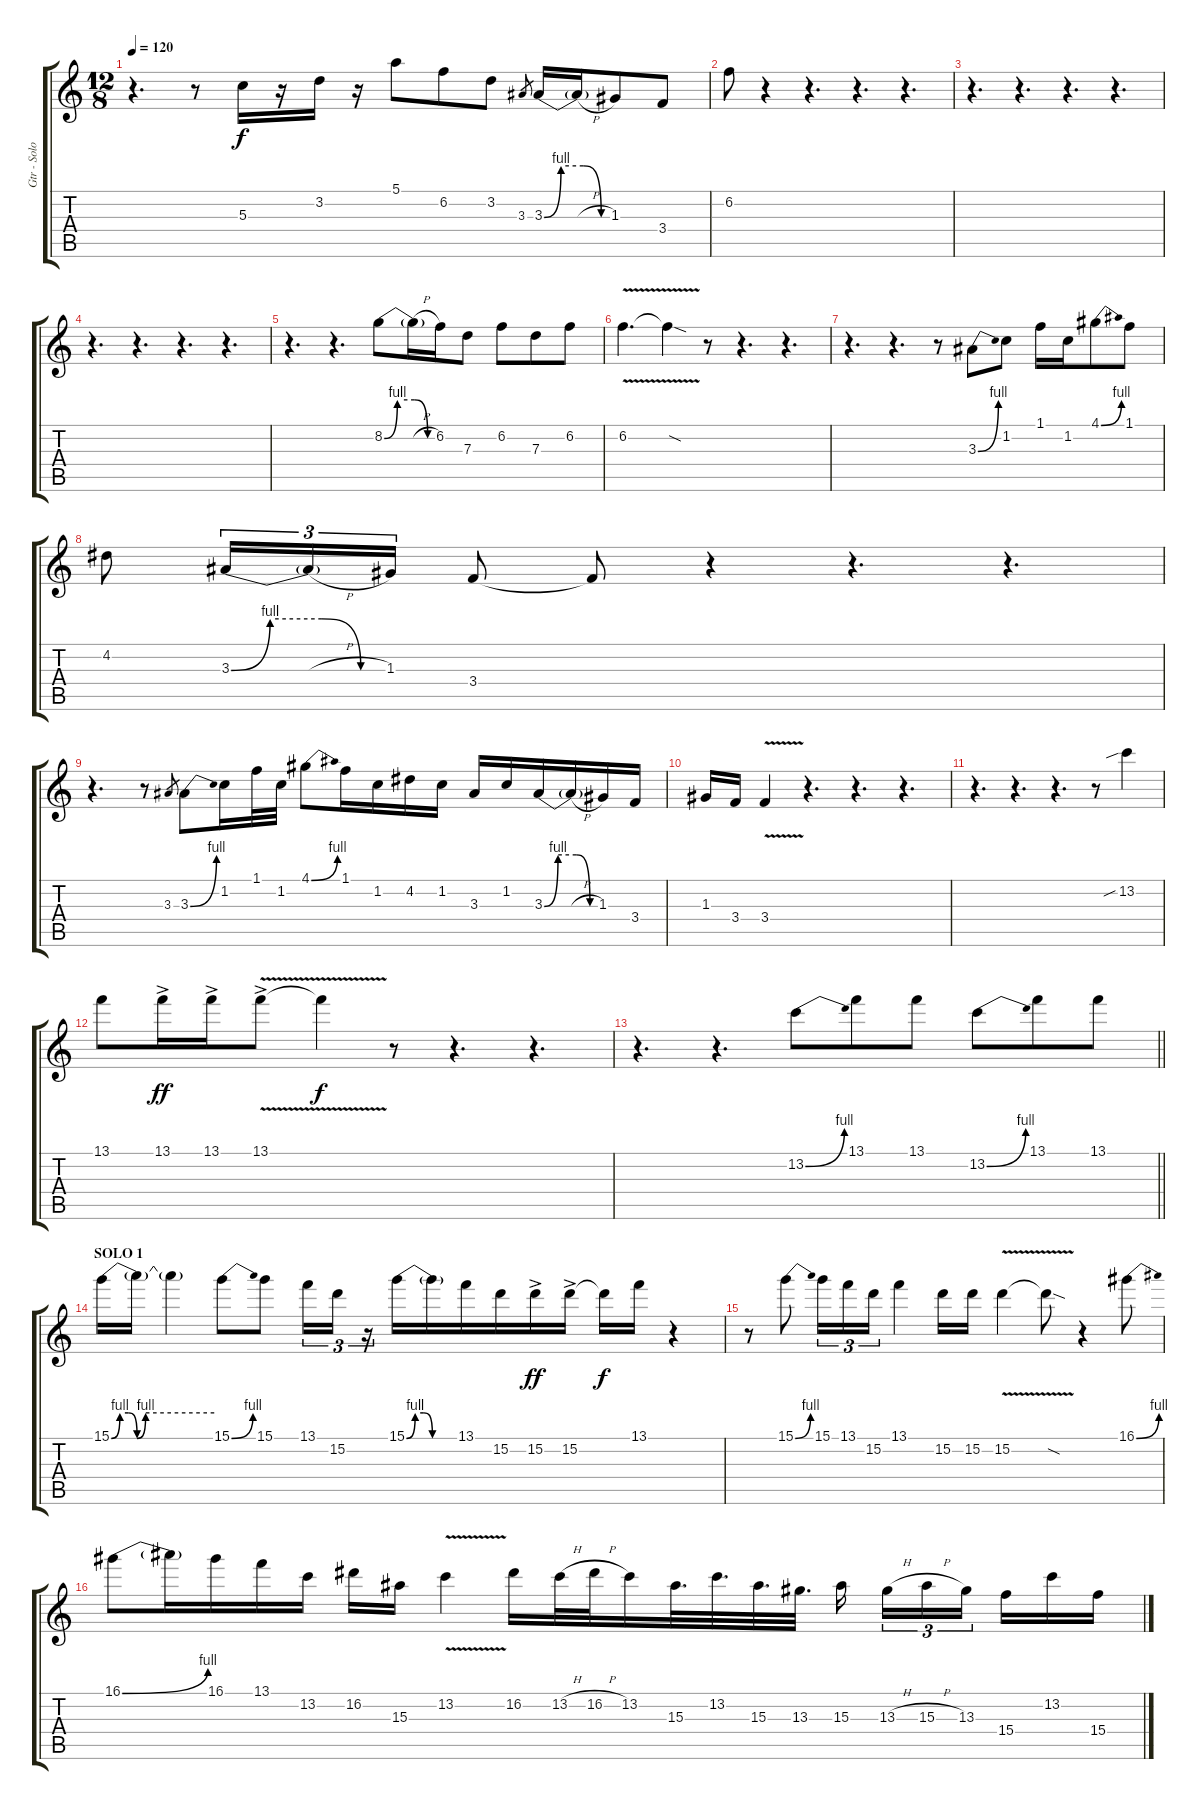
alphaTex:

\track ("Gtr - Solo" "Gtr - Solo") {instrument overdrivenguitar}
\staff {score tabs}
\tuning (E4 B3 G3 D3 A2 E2) {hide}
\ts (12 8)
\tempo 120
\clef g2
\ks c
r.4{d dy f} r.8 5.3.16 r.16 3.2.16 r.16 5.1.8 6.2.8 3.2.8 3.3.8{gr} 3.3{be (custom 0 0 15 4 35 4 51 0 60 0)}.16 3.3{h t}.16 1.3.8 3.4.8 |
6.2.8 r.4 r.4{d} r.4{d} r.4{d} |
r.4{d} r.4{d} r.4{d} r.4{d} |
r.4{d} r.4{d} r.4{d} r.4{d} |
r.4{d} r.4{d} 8.2{be (custom 0 0 15 4 35 4 50 0 60 0)}.8 8.2{h t}.16 6.2.16 7.3.8 6.2.8 7.3.8 6.2.8 |
6.2{v}.4{d} 6.2{sod t}.4 r.8 r.4{d} r.4{d} |
r.4{d} r.4{d} r.8 3.3{be (bend 0 0 60 4)}.8 1.2.8 1.1.16 1.2.16 4.1{be (bend 0 0 60 4)}.8 1.1.8 |
4.2.8 3.3{be (custom 0 0 15 4 35 4 50 0 60 0)}.16{tu (3 2)} 3.3{h t}.16{tu (3 2)} 1.3.16{tu (3 2)} 3.4.8 3.4{t}.8 r.4 r.4{d} r.4{d} |
r.4{d} r.8 3.3.8{gr} 3.3{be (bend 0 0 60 4)}.8 1.2.16 1.1.32 1.2.32 4.1{be (bend 0 0 60 4)}.8 1.1.16 1.2.16 4.2.16 1.2.16 3.3.16 1.2.16 3.3{be (custom 0 0 15 4 35 4 50 0 60 0)}.16 3.3{h t}.16 1.3.16 3.4.16 |
1.3.16 3.4.16 3.4{v}.4 r.4{d} r.4{d} r.4{d} |
r.4{d} r.4{d} r.4{d} r.8 13.2{sib}.4 |
13.1.8 13.1{ac}.16{dy ff} 13.1{ac}.16 13.1{v ac}.8 13.1{t}.4{dy f} r.8 r.4{d} r.4{d} |
\barLineRight lightlight
r.4{d} r.4{d} 13.2{be (bend 0 0 60 4)}.8 13.1.8 13.1.8 13.2{be (bend 0 0 60 4)}.8 13.1.8 13.1.8 |
\section ("" "SOLO 1")
15.1{be (custom 0 0 5 4 10 4 15 0 20 4 60 4)}.16 15.1{t}.16 15.1{t}.4 15.1{be (bend 0 0 60 4)}.8 15.1.8 13.1.16{tu (3 2)} 15.2.16{tu (3 2)} r.16{tu (3 2)} 15.1{be (custom 0 0 10 4 20 4 30 0 60 0)}.16 15.1{t}.16 13.1.16 15.2.16 15.2{ac}.16{dy ff} 15.2{ac}.16 15.2{t}.16{dy f} 13.1.16 r.4 |
r.8 15.1{be (bend 0 0 60 4)}.8 15.1.16{tu (3 2)} 13.1.16{tu (3 2)} 15.2.16{tu (3 2)} 13.1.4 15.2.16 15.2.16 15.2{v}.4 15.2{sod t}.8 r.4 16.1{be (bend 0 0 60 4)}.8 |
16.1{be (bend 0 0 60 4)}.8 16.1{t}.16 16.1.16 13.1.16 13.2.16 16.2.16 15.3.16 13.2{v}.4 16.2.16 13.2{h}.32 16.2{h}.32 13.2.16 15.3.32{d} 13.2.32{d} 15.3.32{d} 13.3.32{d} 15.3.16{beam splitsecondary} 13.3{h}.16{tu (3 2)} 15.3{h}.16{tu (3 2)} 13.3.16{tu (3 2) beam splitsecondary} 15.4.16 13.2.16 15.4.16
